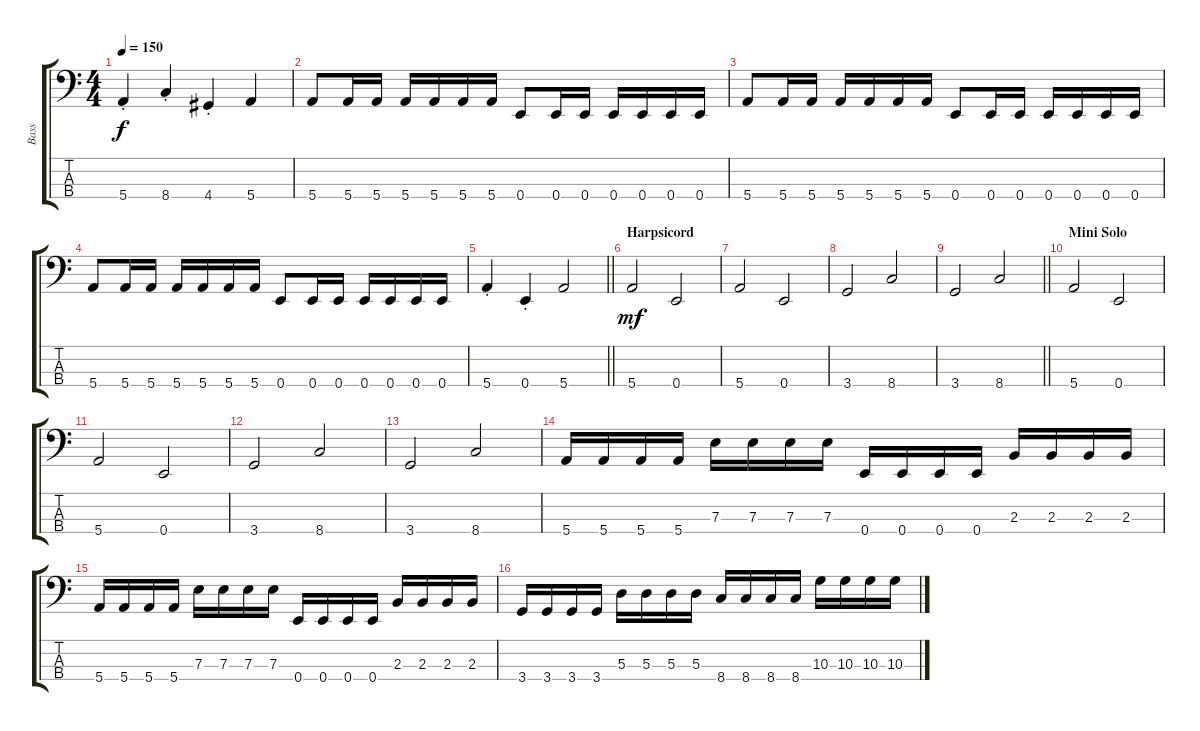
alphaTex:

\track ("Bass" "Bass") {instrument electricbassfinger}
\staff {score tabs}
\tuning (G2 D2 A1 E1) {hide}
\ts (4 4)
\tempo 150
\clef f4
\ks c
5.4{st}.4{dy f} 8.4{st}.4 4.4{st}.4 5.4.4 |
5.4.8 5.4.16 5.4.16 5.4.16 5.4.16 5.4.16 5.4.16 0.4.8 0.4.16 0.4.16 0.4.16 0.4.16 0.4.16 0.4.16 |
5.4.8 5.4.16 5.4.16 5.4.16 5.4.16 5.4.16 5.4.16 0.4.8 0.4.16 0.4.16 0.4.16 0.4.16 0.4.16 0.4.16 |
5.4.8 5.4.16 5.4.16 5.4.16 5.4.16 5.4.16 5.4.16 0.4.8 0.4.16 0.4.16 0.4.16 0.4.16 0.4.16 0.4.16 |
\barLineRight lightlight
5.4{st}.4 0.4{st}.4 5.4.2 |
\section ("" "Harpsicord")
5.4.2{dy mf} 0.4.2 |
5.4.2 0.4.2 |
3.4.2 8.4.2 |
\barLineRight lightlight
3.4.2 8.4.2 |
\section ("" "Mini Solo")
5.4.2 0.4.2 |
5.4.2 0.4.2 |
3.4.2 8.4.2 |
3.4.2 8.4.2 |
5.4.16 5.4.16 5.4.16 5.4.16 7.3.16 7.3.16 7.3.16 7.3.16 0.4.16 0.4.16 0.4.16 0.4.16 2.3.16 2.3.16 2.3.16 2.3.16 |
5.4.16 5.4.16 5.4.16 5.4.16 7.3.16 7.3.16 7.3.16 7.3.16 0.4.16 0.4.16 0.4.16 0.4.16 2.3.16 2.3.16 2.3.16 2.3.16 |
3.4.16 3.4.16 3.4.16 3.4.16 5.3.16 5.3.16 5.3.16 5.3.16 8.4.16 8.4.16 8.4.16 8.4.16 10.3.16 10.3.16 10.3.16 10.3.16
